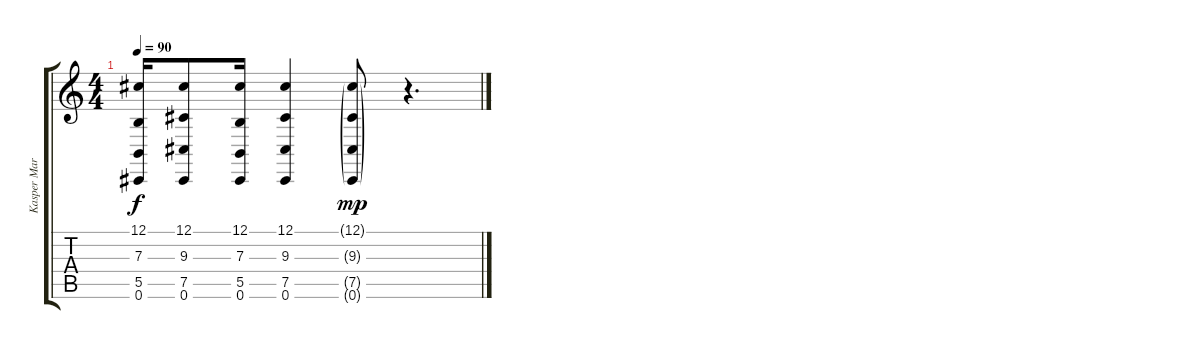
\track ("Kasper Martenson" "Kasper Mar") {instrument synthstrings1}
\staff {score tabs}
\tuning (Db4 Ab3 E3 B2 Gb2 Db2) {hide}
\ts (4 4)
\tempo 90
\clef g2
\ks c
(12.1 7.3 5.5 0.6).16{dy f} (12.1 9.3 7.5 0.6).8 (12.1 7.3 5.5 0.6).16 (12.1 9.3 7.5 0.6).4 (12.1{g} 9.3{g} 7.5{g} 0.6{g}).8{dy mp} r.4{d}
